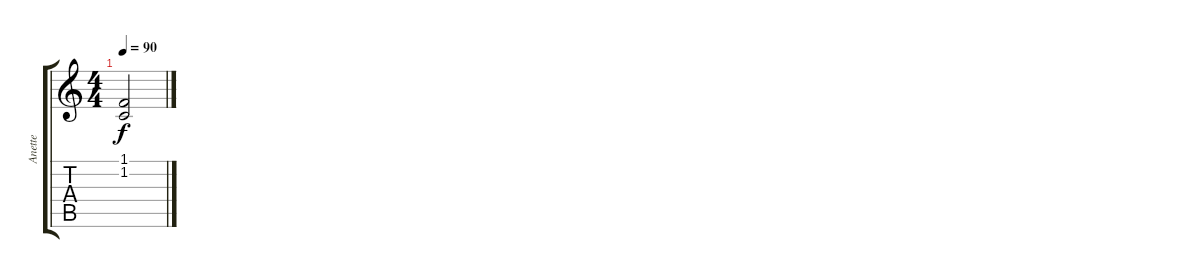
\track ("Anette" "Anette") {instrument synthvoice}
\staff {score tabs}
\tuning (E4 B3 G3 D3 A2 E2) {hide}
\ts (4 4)
\tempo 90
\clef g2
\ks c
(1.1 1.2).2{dy f}
